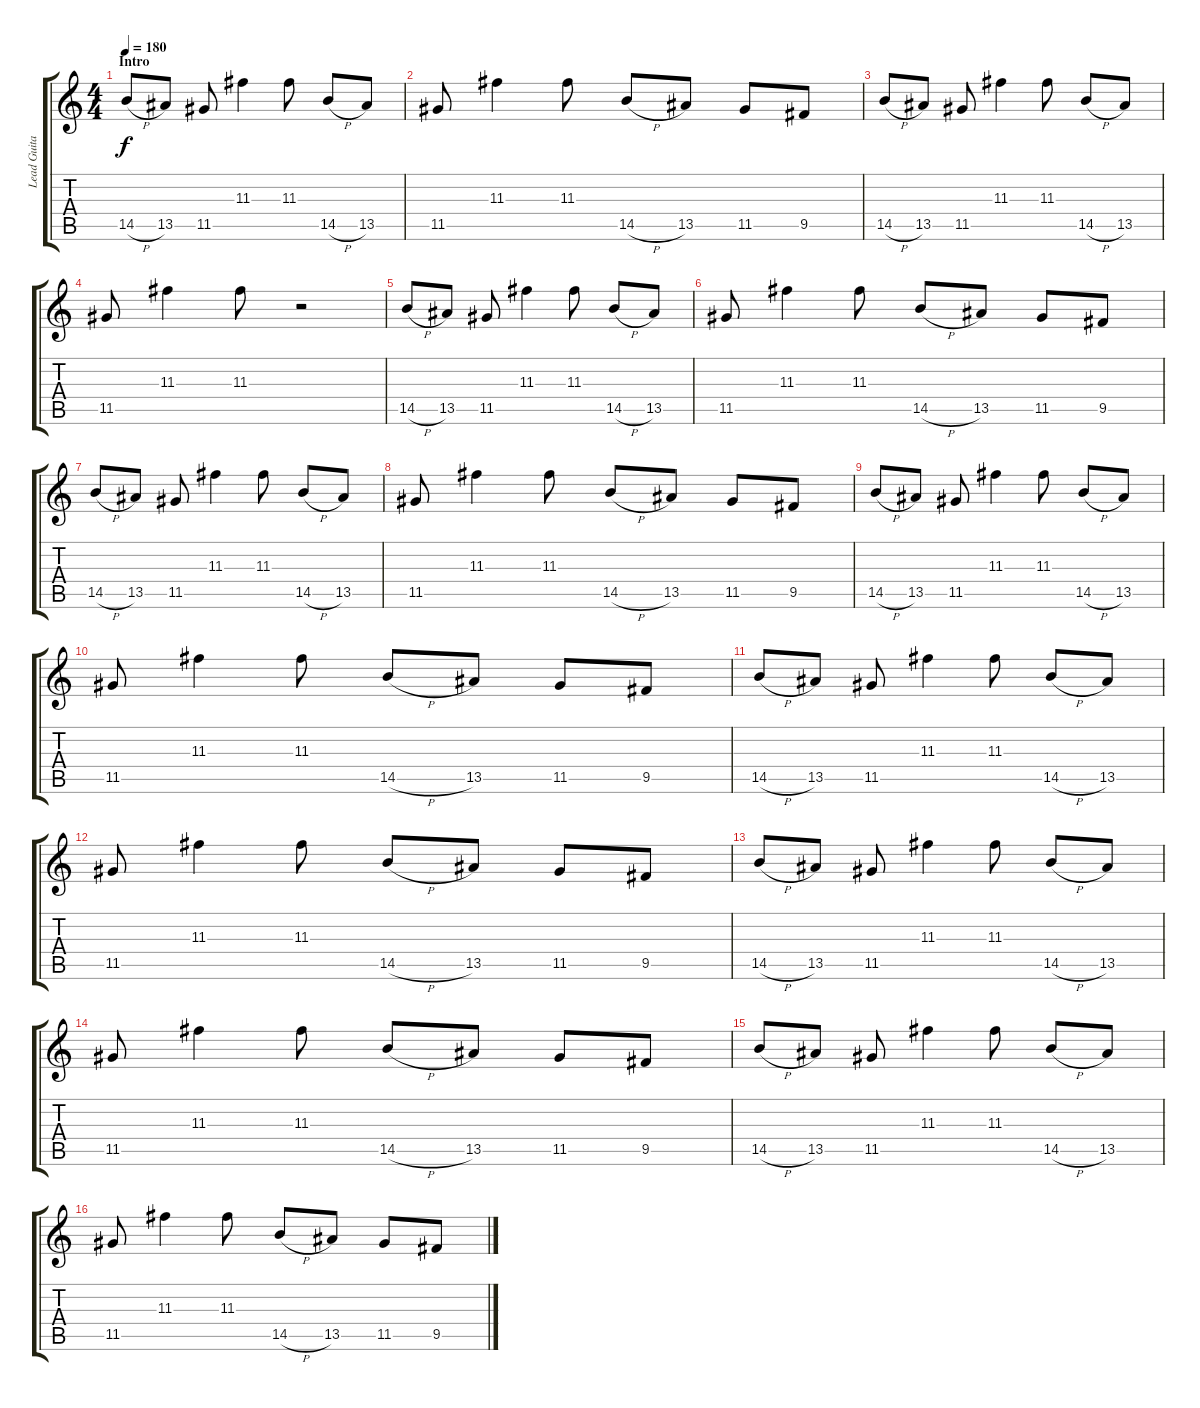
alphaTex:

\track ("Lead Guitar" "Lead Guita") {instrument distortionguitar}
\staff {score tabs}
\tuning (E4 B3 G3 D3 A2 E2) {hide}
\ts (4 4)
\section ("" "Intro")
\tempo 180
\clef g2
\ks c
14.5{h}.8{dy f instrument distortionguitar} 13.5.8 11.5.8 11.3.4 11.3.8 14.5{h}.8 13.5.8 |
11.5.8 11.3.4 11.3.8 14.5{h}.8 13.5.8 11.5.8 9.5.8 |
14.5{h}.8 13.5.8 11.5.8 11.3.4 11.3.8 14.5{h}.8 13.5.8 |
11.5.8 11.3.4 11.3.8 r.2 |
14.5{h}.8 13.5.8 11.5.8 11.3.4 11.3.8 14.5{h}.8 13.5.8 |
11.5.8 11.3.4 11.3.8 14.5{h}.8 13.5.8 11.5.8 9.5.8 |
14.5{h}.8 13.5.8 11.5.8 11.3.4 11.3.8 14.5{h}.8 13.5.8 |
11.5.8 11.3.4 11.3.8 14.5{h}.8 13.5.8 11.5.8 9.5.8 |
14.5{h}.8 13.5.8 11.5.8 11.3.4 11.3.8 14.5{h}.8 13.5.8 |
11.5.8 11.3.4 11.3.8 14.5{h}.8 13.5.8 11.5.8 9.5.8 |
14.5{h}.8 13.5.8 11.5.8 11.3.4 11.3.8 14.5{h}.8 13.5.8 |
11.5.8 11.3.4 11.3.8 14.5{h}.8 13.5.8 11.5.8 9.5.8 |
14.5{h}.8 13.5.8 11.5.8 11.3.4 11.3.8 14.5{h}.8 13.5.8 |
11.5.8 11.3.4 11.3.8 14.5{h}.8 13.5.8 11.5.8 9.5.8 |
14.5{h}.8 13.5.8 11.5.8 11.3.4 11.3.8 14.5{h}.8 13.5.8 |
11.5.8 11.3.4 11.3.8 14.5{h}.8 13.5.8 11.5.8 9.5.8
